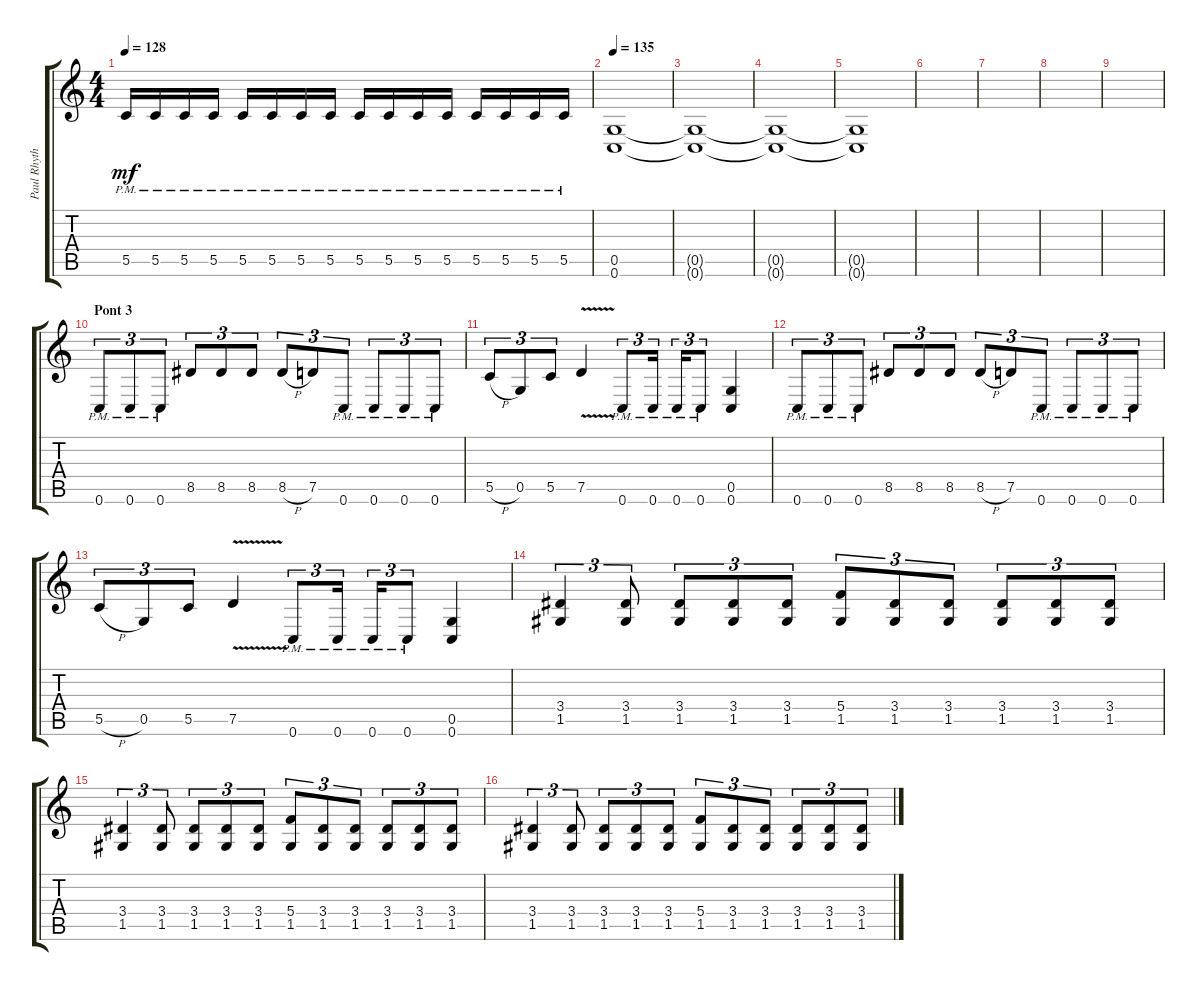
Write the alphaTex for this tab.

\track ("Paul Rhythm" "Paul Rhyth") {instrument distortionguitar}
\staff {score tabs}
\tuning (D4 A3 F3 C3 G2 C2) {hide}
\ts (4 4)
\tempo 128
\clef g2
\ks c
5.5{pm}.16{dy mf} 5.5{pm}.16 5.5{pm}.16 5.5{pm}.16 5.5{pm}.16 5.5{pm}.16 5.5{pm}.16 5.5{pm}.16 5.5{pm}.16 5.5{pm}.16 5.5{pm}.16 5.5{pm}.16 5.5{pm}.16 5.5{pm}.16 5.5{pm}.16 5.5{pm}.16 |
\tempo 135
(0.5 0.6).1 |
(0.5{t} 0.6{t}).1 |
(0.5{t} 0.6{t}).1 |
(0.5{t} 0.6{t}).1 |
|
|
|
|
\section ("" "Pont 3")
0.6{pm}.8{tu (3 2)} 0.6{pm}.8{tu (3 2)} 0.6{pm}.8{tu (3 2)} 8.5.8{tu (3 2)} 8.5.8{tu (3 2)} 8.5.8{tu (3 2)} 8.5{h}.8{tu (3 2)} 7.5.8{tu (3 2)} 0.6{pm}.8{tu (3 2)} 0.6{pm}.8{tu (3 2)} 0.6{pm}.8{tu (3 2)} 0.6{pm}.8{tu (3 2)} |
5.5{h}.8{tu (3 2)} 0.5.8{tu (3 2)} 5.5.8{tu (3 2)} 7.5{v}.4 0.6{pm}.8{tu (3 2)} 0.6{pm}.16{tu (3 2)} 0.6{pm}.16{tu (3 2)} 0.6{pm}.8{tu (3 2)} (0.5 0.6).4 |
0.6{pm}.8{tu (3 2)} 0.6{pm}.8{tu (3 2)} 0.6{pm}.8{tu (3 2)} 8.5.8{tu (3 2)} 8.5.8{tu (3 2)} 8.5.8{tu (3 2)} 8.5{h}.8{tu (3 2)} 7.5.8{tu (3 2)} 0.6{pm}.8{tu (3 2)} 0.6{pm}.8{tu (3 2)} 0.6{pm}.8{tu (3 2)} 0.6{pm}.8{tu (3 2)} |
5.5{h}.8{tu (3 2)} 0.5.8{tu (3 2)} 5.5.8{tu (3 2)} 7.5{v}.4 0.6{pm}.8{tu (3 2)} 0.6{pm}.16{tu (3 2)} 0.6{pm}.16{tu (3 2)} 0.6{pm}.8{tu (3 2)} (0.5 0.6).4 |
(3.4 1.5).4{tu (3 2)} (3.4 1.5).8{tu (3 2)} (3.4 1.5).8{tu (3 2)} (3.4 1.5).8{tu (3 2)} (3.4 1.5).8{tu (3 2)} (5.4 1.5).8{tu (3 2)} (3.4 1.5).8{tu (3 2)} (3.4 1.5).8{tu (3 2)} (3.4 1.5).8{tu (3 2)} (3.4 1.5).8{tu (3 2)} (3.4 1.5).8{tu (3 2)} |
(3.4 1.5).4{tu (3 2)} (3.4 1.5).8{tu (3 2)} (3.4 1.5).8{tu (3 2)} (3.4 1.5).8{tu (3 2)} (3.4 1.5).8{tu (3 2)} (5.4 1.5).8{tu (3 2)} (3.4 1.5).8{tu (3 2)} (3.4 1.5).8{tu (3 2)} (3.4 1.5).8{tu (3 2)} (3.4 1.5).8{tu (3 2)} (3.4 1.5).8{tu (3 2)} |
(3.4 1.5).4{tu (3 2)} (3.4 1.5).8{tu (3 2)} (3.4 1.5).8{tu (3 2)} (3.4 1.5).8{tu (3 2)} (3.4 1.5).8{tu (3 2)} (5.4 1.5).8{tu (3 2)} (3.4 1.5).8{tu (3 2)} (3.4 1.5).8{tu (3 2)} (3.4 1.5).8{tu (3 2)} (3.4 1.5).8{tu (3 2)} (3.4 1.5).8{tu (3 2)}
